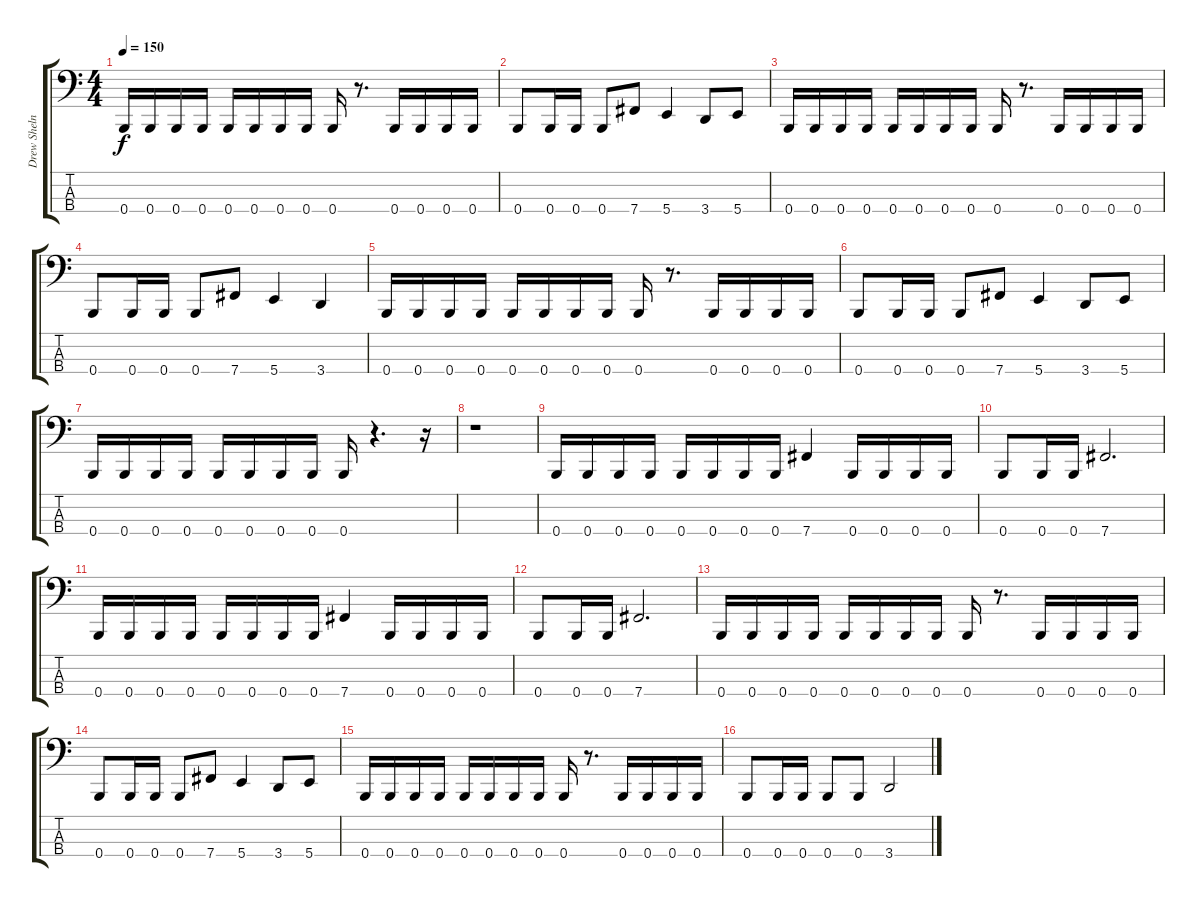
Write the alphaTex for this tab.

\track ("Drew Shelnutt (Bass)" "Drew Sheln") {instrument electricbassfinger}
\staff {score tabs}
\tuning (E2 B1 Gb1 B0) {hide}
\ts (4 4)
\tempo 150
\clef f4
\ks c
0.4.16{dy f} 0.4.16 0.4.16 0.4.16 0.4.16 0.4.16 0.4.16 0.4.16 0.4.16 r.8{d} 0.4.16 0.4.16 0.4.16 0.4.16 |
0.4.8 0.4.16 0.4.16 0.4.8 7.4.8 5.4.4 3.4.8 5.4.8 |
0.4.16 0.4.16 0.4.16 0.4.16 0.4.16 0.4.16 0.4.16 0.4.16 0.4.16 r.8{d} 0.4.16 0.4.16 0.4.16 0.4.16 |
0.4.8 0.4.16 0.4.16 0.4.8 7.4.8 5.4.4 3.4.4 |
0.4.16 0.4.16 0.4.16 0.4.16 0.4.16 0.4.16 0.4.16 0.4.16 0.4.16 r.8{d} 0.4.16 0.4.16 0.4.16 0.4.16 |
0.4.8 0.4.16 0.4.16 0.4.8 7.4.8 5.4.4 3.4.8 5.4.8 |
0.4.16 0.4.16 0.4.16 0.4.16 0.4.16 0.4.16 0.4.16 0.4.16 0.4.16 r.4{d} r.16 |
r.1 |
0.4.16 0.4.16 0.4.16 0.4.16 0.4.16 0.4.16 0.4.16 0.4.16 7.4.4 0.4.16 0.4.16 0.4.16 0.4.16 |
0.4.8 0.4.16 0.4.16 7.4.2{d} |
0.4.16 0.4.16 0.4.16 0.4.16 0.4.16 0.4.16 0.4.16 0.4.16 7.4.4 0.4.16 0.4.16 0.4.16 0.4.16 |
0.4.8 0.4.16 0.4.16 7.4.2{d} |
0.4.16 0.4.16 0.4.16 0.4.16 0.4.16 0.4.16 0.4.16 0.4.16 0.4.16 r.8{d} 0.4.16 0.4.16 0.4.16 0.4.16 |
0.4.8 0.4.16 0.4.16 0.4.8 7.4.8 5.4.4 3.4.8 5.4.8 |
0.4.16 0.4.16 0.4.16 0.4.16 0.4.16 0.4.16 0.4.16 0.4.16 0.4.16 r.8{d} 0.4.16 0.4.16 0.4.16 0.4.16 |
0.4.8 0.4.16 0.4.16 0.4.8 0.4.8 3.4.2
